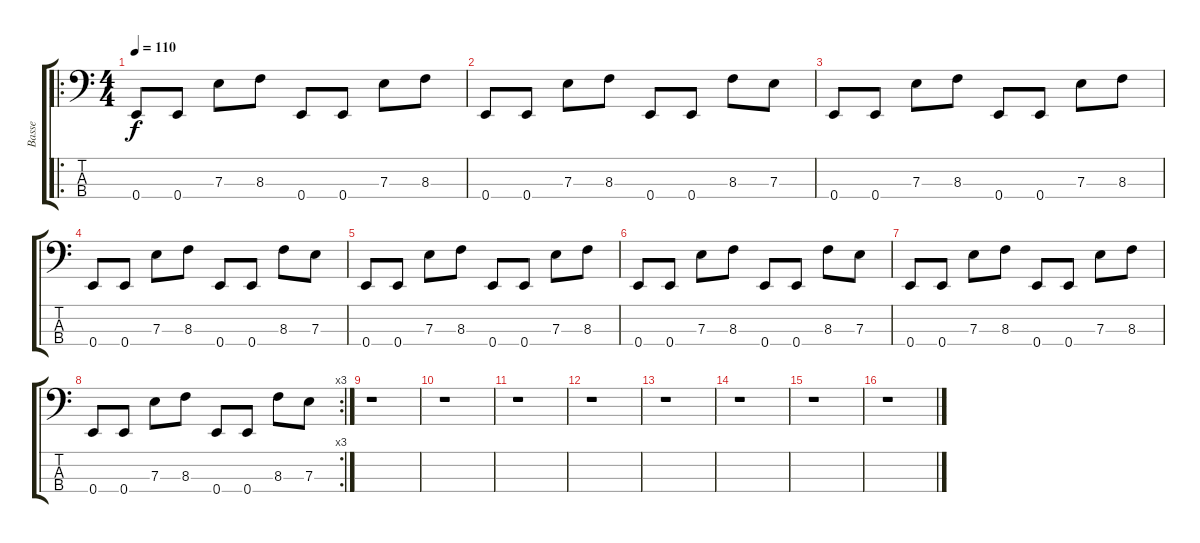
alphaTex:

\track ("Basse" "Basse") {instrument electricbassfinger}
\staff {score tabs}
\tuning (G2 D2 A1 E1) {hide}
\ro
\ts (4 4)
\tempo 110
\clef f4
\ks c
0.4.8{dy f instrument electricbassfinger} 0.4.8 7.3.8 8.3.8 0.4.8 0.4.8 7.3.8 8.3.8 |
0.4.8 0.4.8 7.3.8 8.3.8 0.4.8 0.4.8 8.3.8 7.3.8 |
0.4.8 0.4.8 7.3.8 8.3.8 0.4.8 0.4.8 7.3.8 8.3.8 |
0.4.8 0.4.8 7.3.8 8.3.8 0.4.8 0.4.8 8.3.8 7.3.8 |
0.4.8 0.4.8 7.3.8 8.3.8 0.4.8 0.4.8 7.3.8 8.3.8 |
0.4.8 0.4.8 7.3.8 8.3.8 0.4.8 0.4.8 8.3.8 7.3.8 |
0.4.8 0.4.8 7.3.8 8.3.8 0.4.8 0.4.8 7.3.8 8.3.8 |
\rc 3
0.4.8 0.4.8 7.3.8 8.3.8 0.4.8 0.4.8 8.3.8 7.3.8 |
r.1 |
r.1 |
r.1 |
r.1 |
r.1 |
r.1 |
r.1 |
r.1
